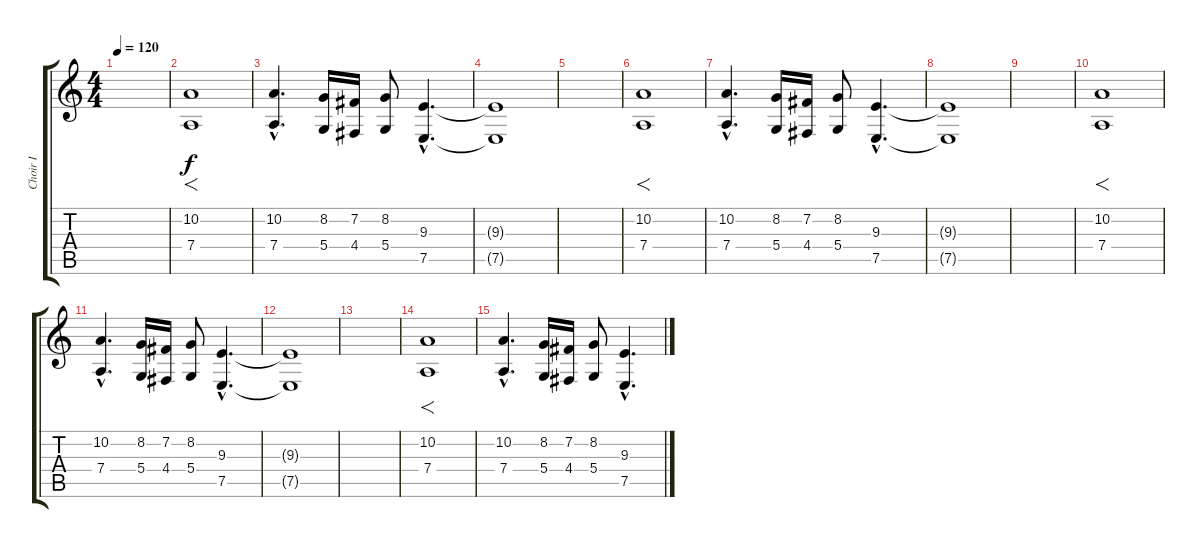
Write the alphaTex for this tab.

\track ("Choir I" "Choir I") {instrument choiraahs}
\staff {score tabs}
\tuning (E4 B3 G3 D3 A2 E2) {hide}
\ts (4 4)
\tempo 120
\clef g2
\ks c
|
(10.2 7.4).1{f} |
(10.2{hac} 7.4{hac}).4{d} (8.2 5.4).16 (7.2 4.4).16 (8.2 5.4).8 (9.3{hac} 7.5{hac}).4{d} |
(9.3{t} 7.5{t}).1 |
|
(10.2 7.4).1{f} |
(10.2{hac} 7.4{hac}).4{d} (8.2 5.4).16 (7.2 4.4).16 (8.2 5.4).8 (9.3{hac} 7.5{hac}).4{d} |
(9.3{t} 7.5{t}).1 |
|
(10.2 7.4).1{f} |
(10.2{hac} 7.4{hac}).4{d} (8.2 5.4).16 (7.2 4.4).16 (8.2 5.4).8 (9.3{hac} 7.5{hac}).4{d} |
(9.3{t} 7.5{t}).1 |
|
(10.2 7.4).1{f} |
(10.2{hac} 7.4{hac}).4{d} (8.2 5.4).16 (7.2 4.4).16 (8.2 5.4).8 (9.3{hac} 7.5{hac}).4{d}
